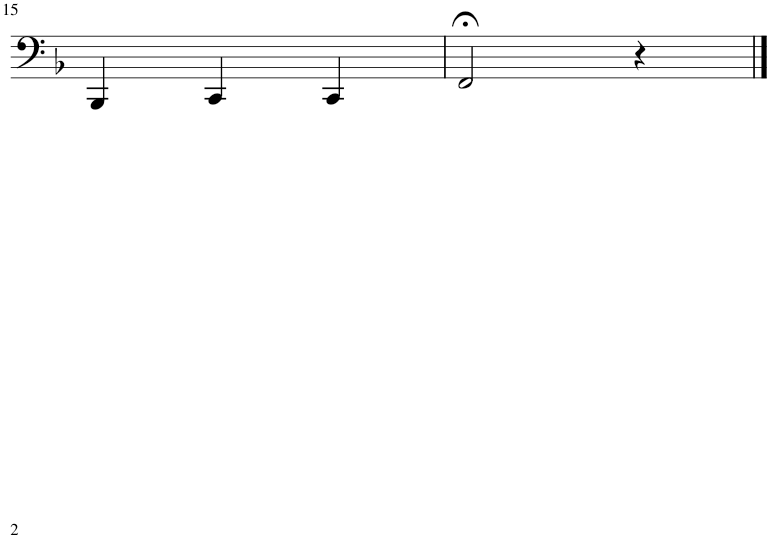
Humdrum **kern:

**kern
*part1
*staff1
*I"B Tuba
*I'B Tu.
!!LO:PB:g=z
*clefF4
*k[b-]
*M3/4
=15
4BBB-/
4CC/
4CC/
=16
2FF;</
4r
==
*-
